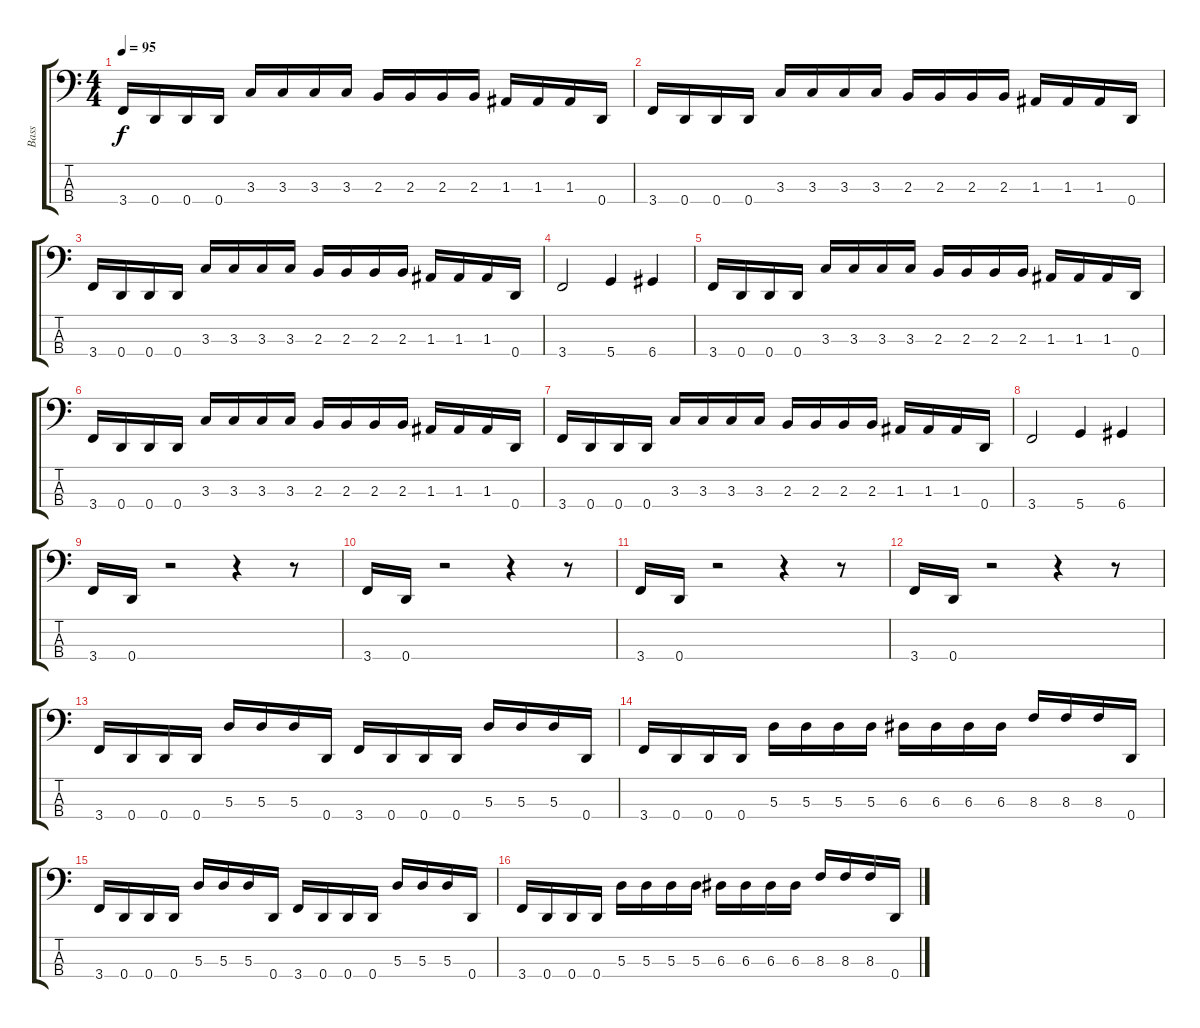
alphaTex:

\track ("Bass" "Bass") {instrument distortionguitar}
\staff {score tabs}
\tuning (G2 D2 A1 D1) {hide}
\ts (4 4)
\tempo 95
\clef f4
\ks c
3.4.16{dy f} 0.4.16 0.4.16 0.4.16 3.3.16 3.3.16 3.3.16 3.3.16 2.3.16 2.3.16 2.3.16 2.3.16 1.3.16 1.3.16 1.3.16 0.4.16 |
3.4.16 0.4.16 0.4.16 0.4.16 3.3.16 3.3.16 3.3.16 3.3.16 2.3.16 2.3.16 2.3.16 2.3.16 1.3.16 1.3.16 1.3.16 0.4.16 |
3.4.16 0.4.16 0.4.16 0.4.16 3.3.16 3.3.16 3.3.16 3.3.16 2.3.16 2.3.16 2.3.16 2.3.16 1.3.16 1.3.16 1.3.16 0.4.16 |
3.4.2 5.4.4 6.4.4 |
3.4.16 0.4.16 0.4.16 0.4.16 3.3.16 3.3.16 3.3.16 3.3.16 2.3.16 2.3.16 2.3.16 2.3.16 1.3.16 1.3.16 1.3.16 0.4.16 |
3.4.16 0.4.16 0.4.16 0.4.16 3.3.16 3.3.16 3.3.16 3.3.16 2.3.16 2.3.16 2.3.16 2.3.16 1.3.16 1.3.16 1.3.16 0.4.16 |
3.4.16 0.4.16 0.4.16 0.4.16 3.3.16 3.3.16 3.3.16 3.3.16 2.3.16 2.3.16 2.3.16 2.3.16 1.3.16 1.3.16 1.3.16 0.4.16 |
3.4.2 5.4.4 6.4.4 |
3.4.16 0.4.16 r.2 r.4 r.8 |
3.4.16 0.4.16 r.2 r.4 r.8 |
3.4.16 0.4.16 r.2 r.4 r.8 |
3.4.16 0.4.16 r.2 r.4 r.8 |
3.4.16 0.4.16 0.4.16 0.4.16 5.3.16 5.3.16 5.3.16 0.4.16 3.4.16 0.4.16 0.4.16 0.4.16 5.3.16 5.3.16 5.3.16 0.4.16 |
3.4.16 0.4.16 0.4.16 0.4.16 5.3.16 5.3.16 5.3.16 5.3.16 6.3.16 6.3.16 6.3.16 6.3.16 8.3.16 8.3.16 8.3.16 0.4.16 |
3.4.16 0.4.16 0.4.16 0.4.16 5.3.16 5.3.16 5.3.16 0.4.16 3.4.16 0.4.16 0.4.16 0.4.16 5.3.16 5.3.16 5.3.16 0.4.16 |
3.4.16 0.4.16 0.4.16 0.4.16 5.3.16 5.3.16 5.3.16 5.3.16 6.3.16 6.3.16 6.3.16 6.3.16 8.3.16 8.3.16 8.3.16 0.4.16
